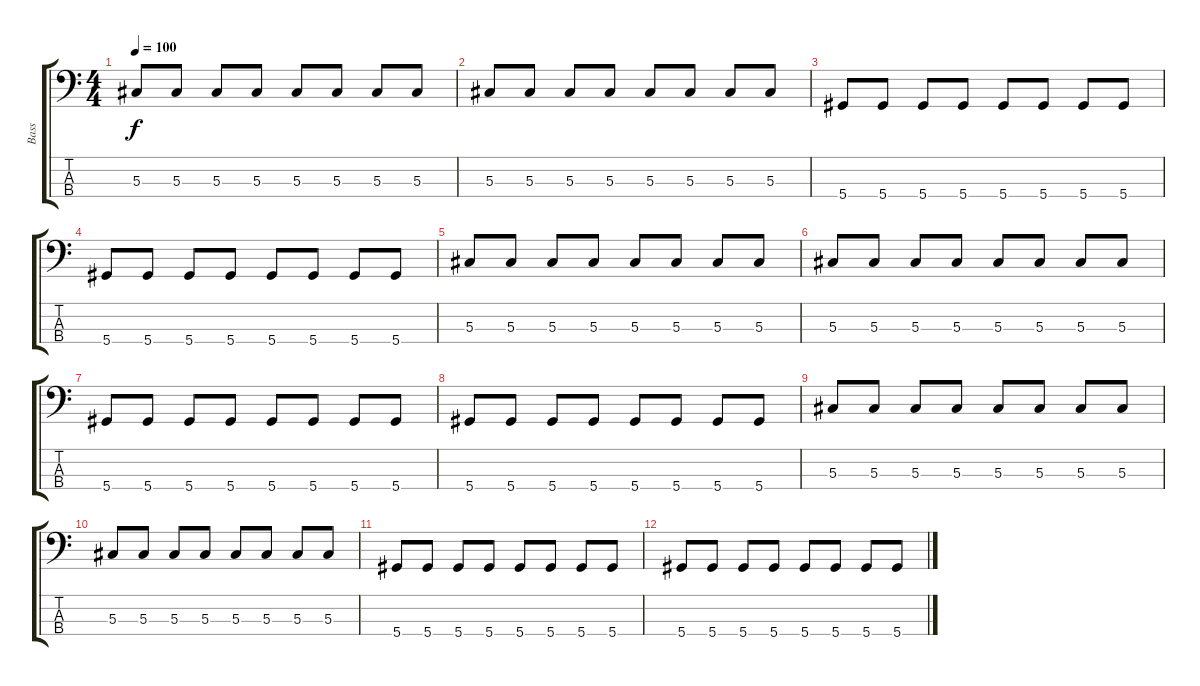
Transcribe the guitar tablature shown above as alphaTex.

\track ("Bass" "Bass") {instrument electricbassfinger}
\staff {score tabs}
\tuning (Gb2 Db2 Ab1 Eb1) {hide}
\ts (4 4)
\tempo 100
\clef f4
\ks c
5.3.8{dy f} 5.3.8 5.3.8 5.3.8 5.3.8 5.3.8 5.3.8 5.3.8 |
5.3.8 5.3.8 5.3.8 5.3.8 5.3.8 5.3.8 5.3.8 5.3.8 |
5.4.8 5.4.8 5.4.8 5.4.8 5.4.8 5.4.8 5.4.8 5.4.8 |
5.4.8 5.4.8 5.4.8 5.4.8 5.4.8 5.4.8 5.4.8 5.4.8 |
5.3.8 5.3.8 5.3.8 5.3.8 5.3.8 5.3.8 5.3.8 5.3.8 |
5.3.8 5.3.8 5.3.8 5.3.8 5.3.8 5.3.8 5.3.8 5.3.8 |
5.4.8 5.4.8 5.4.8 5.4.8 5.4.8 5.4.8 5.4.8 5.4.8 |
5.4.8 5.4.8 5.4.8 5.4.8 5.4.8 5.4.8 5.4.8 5.4.8 |
5.3.8 5.3.8 5.3.8 5.3.8 5.3.8 5.3.8 5.3.8 5.3.8 |
5.3.8 5.3.8 5.3.8 5.3.8 5.3.8 5.3.8 5.3.8 5.3.8 |
5.4.8 5.4.8 5.4.8 5.4.8 5.4.8 5.4.8 5.4.8 5.4.8 |
5.4.8 5.4.8 5.4.8 5.4.8 5.4.8 5.4.8 5.4.8 5.4.8
